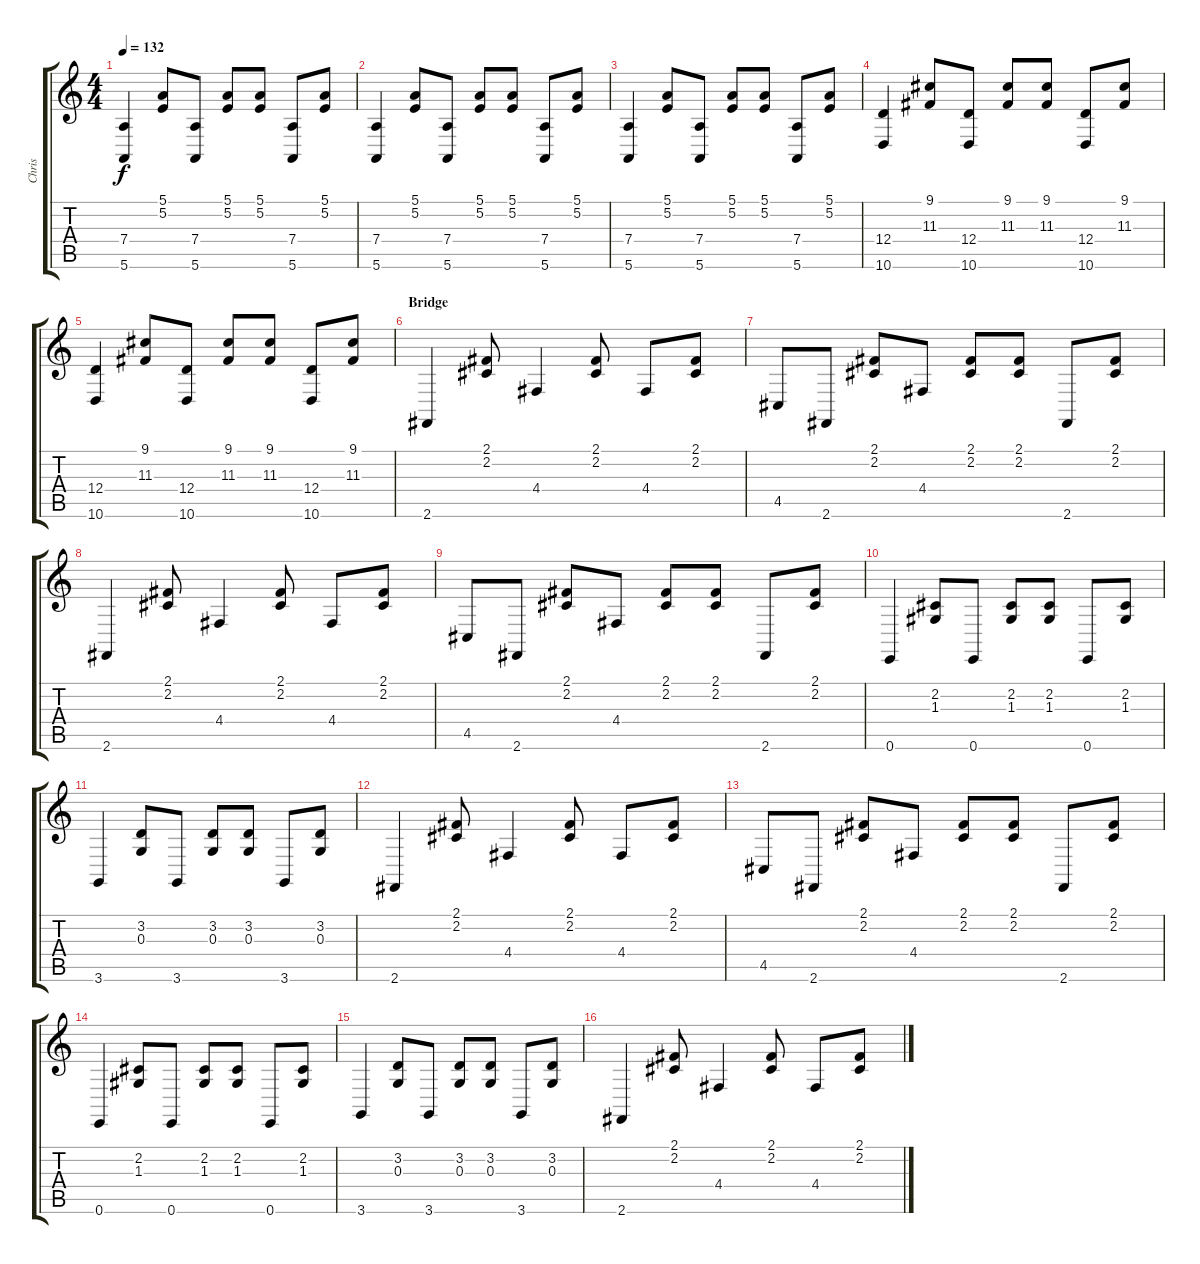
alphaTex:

\track ("Chris" "Chris") {instrument acousticgrandpiano}
\staff {score tabs}
\tuning (E4 B3 G3 D3 A2 E2) {hide}
\ts (4 4)
\tempo 132
\clef g2
\ks c
(7.4 5.6).4{dy f} (5.1 5.2).8 (7.4 5.6).8 (5.1 5.2).8 (5.1 5.2).8 (7.4 5.6).8 (5.1 5.2).8 |
(7.4 5.6).4 (5.1 5.2).8 (7.4 5.6).8 (5.1 5.2).8 (5.1 5.2).8 (7.4 5.6).8 (5.1 5.2).8 |
(7.4 5.6).4 (5.1 5.2).8 (7.4 5.6).8 (5.1 5.2).8 (5.1 5.2).8 (7.4 5.6).8 (5.1 5.2).8 |
(12.4 10.6).4 (9.1 11.3).8 (12.4 10.6).8 (9.1 11.3).8 (9.1 11.3).8 (12.4 10.6).8 (9.1 11.3).8 |
(12.4 10.6).4 (9.1 11.3).8 (12.4 10.6).8 (9.1 11.3).8 (9.1 11.3).8 (12.4 10.6).8 (9.1 11.3).8 |
\section ("" "Bridge")
2.6.4 (2.1 2.2).8 4.4.4 (2.1 2.2).8 4.4.8 (2.1 2.2).8 |
4.5.8 2.6.8 (2.1 2.2).8 4.4.8 (2.1 2.2).8 (2.1 2.2).8 2.6.8 (2.1 2.2).8 |
2.6.4 (2.1 2.2).8 4.4.4 (2.1 2.2).8 4.4.8 (2.1 2.2).8 |
4.5.8 2.6.8 (2.1 2.2).8 4.4.8 (2.1 2.2).8 (2.1 2.2).8 2.6.8 (2.1 2.2).8 |
0.6.4 (2.2 1.3).8 0.6.8 (2.2 1.3).8 (2.2 1.3).8 0.6.8 (2.2 1.3).8 |
3.6.4 (3.2 0.3).8 3.6.8 (3.2 0.3).8 (3.2 0.3).8 3.6.8 (3.2 0.3).8 |
2.6.4 (2.1 2.2).8 4.4.4 (2.1 2.2).8 4.4.8 (2.1 2.2).8 |
4.5.8 2.6.8 (2.1 2.2).8 4.4.8 (2.1 2.2).8 (2.1 2.2).8 2.6.8 (2.1 2.2).8 |
0.6.4 (2.2 1.3).8 0.6.8 (2.2 1.3).8 (2.2 1.3).8 0.6.8 (2.2 1.3).8 |
3.6.4 (3.2 0.3).8 3.6.8 (3.2 0.3).8 (3.2 0.3).8 3.6.8 (3.2 0.3).8 |
2.6.4 (2.1 2.2).8 4.4.4 (2.1 2.2).8 4.4.8 (2.1 2.2).8
